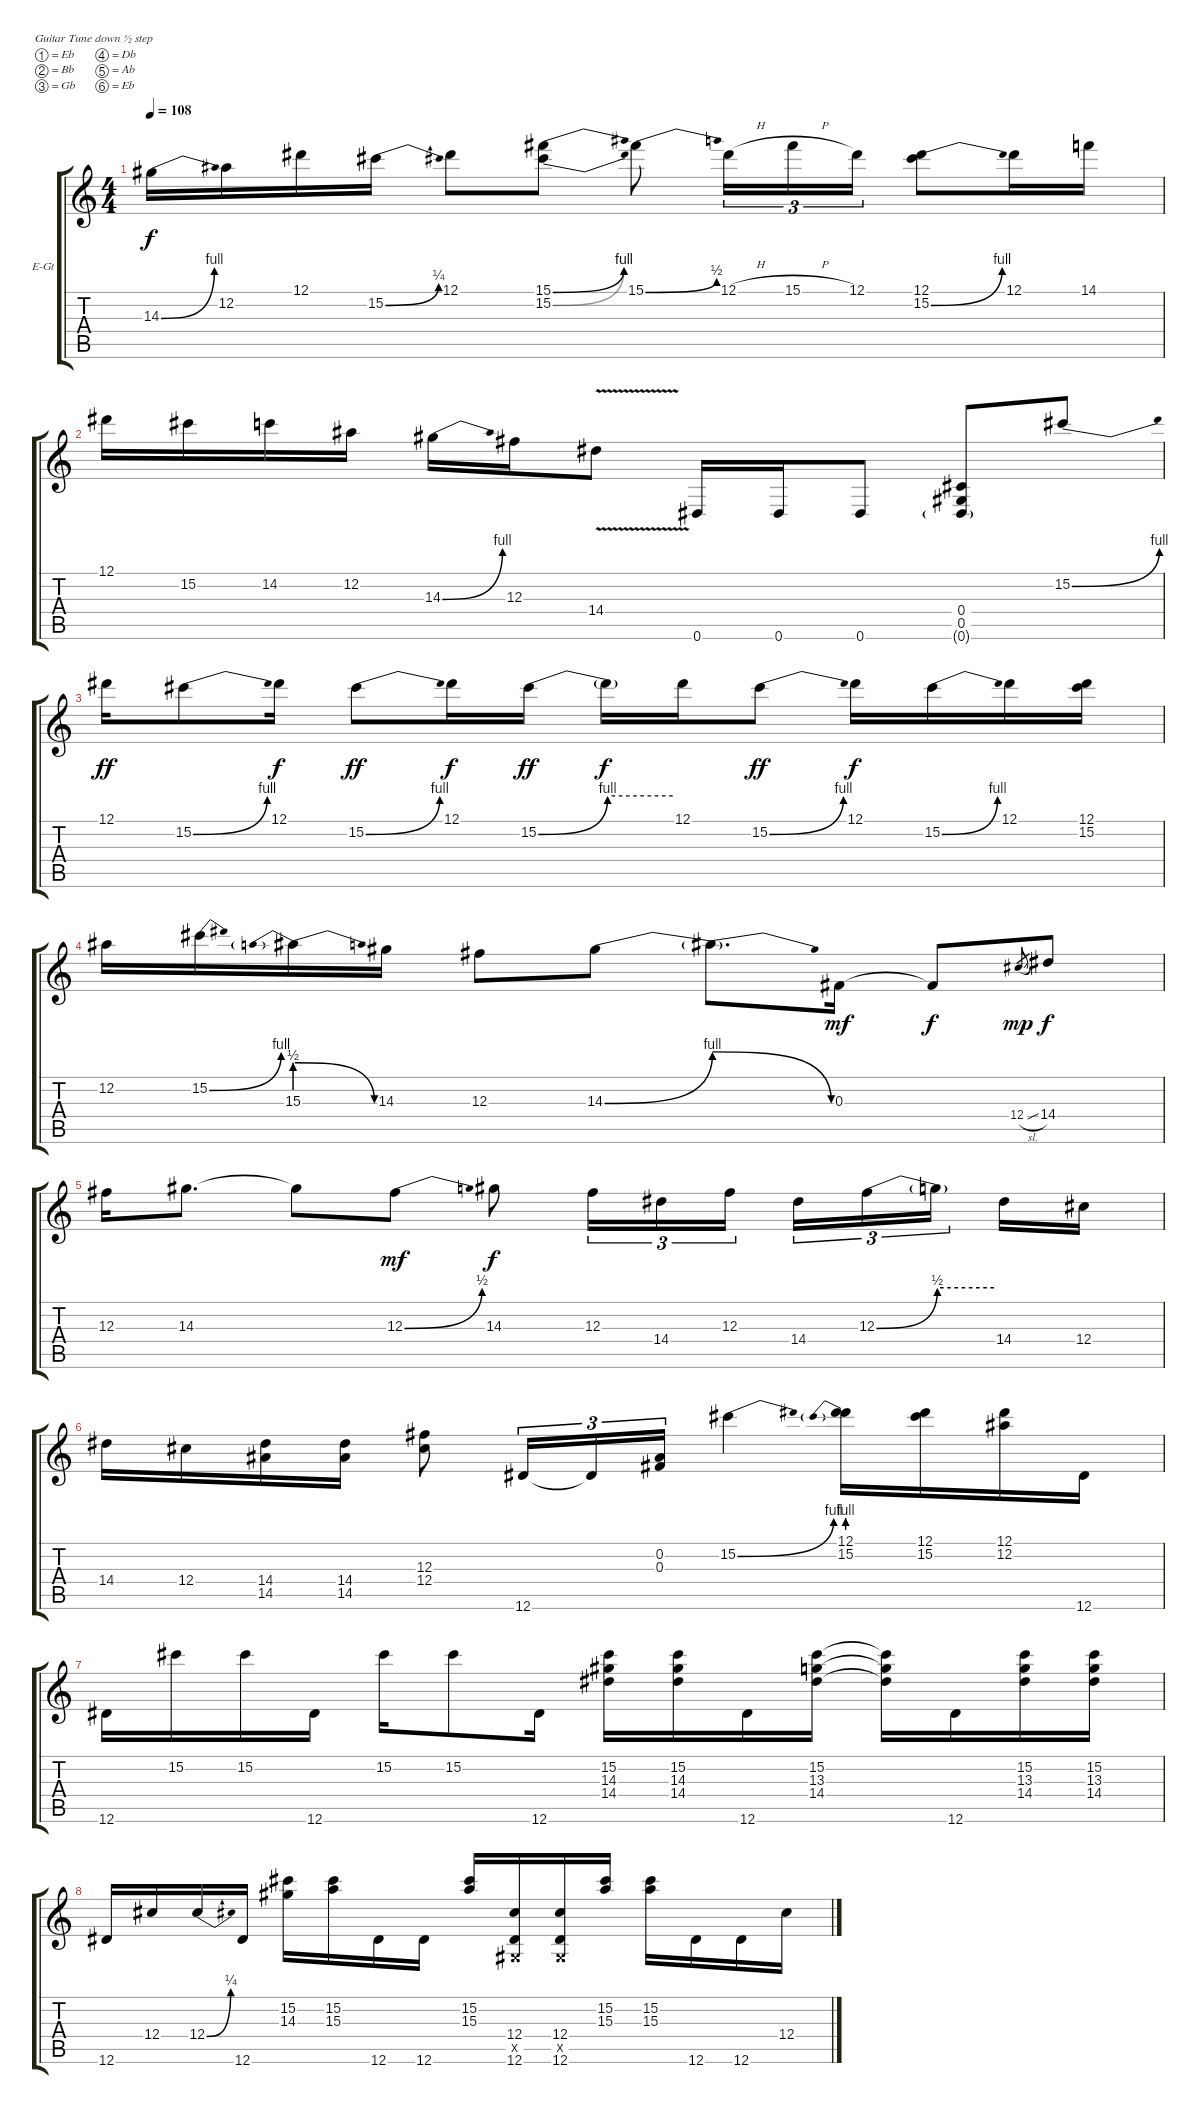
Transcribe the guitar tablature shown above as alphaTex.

\bracketExtendMode groupsimilarinstruments
\firstSystemTrackNameOrientation horizontal
\otherSystemsTrackNameOrientation horizontal
\track ("Guitar (Jimi Hendrix)" "E-Gt") {instrument overdrivenguitar}
\staff {score tabs}
\tuning (Eb4 Bb3 Gb3 Db3 Ab2 Eb2)
\ts (4 4)
\tempo 108
\clef g2
\ks c
14.3{be (bend 0 0 60 4)}.16{dy f} 12.2.16 12.1.16 15.2{be (bend 0 0 60 1)}.16 12.1.8 (15.1{be (bend 0 0 60 4)} 15.2{be (bend 0 0 60 4)}).8 15.1{be (bend 0 0 60 2)}.8 12.1{h}.16{tu (3 2)} 15.1{h}.16{tu (3 2)} 12.1.16{tu (3 2)} (12.1 15.2{be (bend 0 0 60 4)}).8 12.1.16 14.1.16 |
12.1.16 15.2.16 14.2.16 12.2.16 14.3{be (bend 0 0 60 4)}.16 12.3.16 14.4{v}.8 0.6.16 0.6.16 0.6.8 (0.4 0.5 0.6{g}).8 15.2{be (bend 0 0 60 4)}.8 |
12.1.16{dy ff} 15.2{be (bend 0 0 60 4)}.8 12.1.16{dy f} 15.2{be (bend 0 0 60 4)}.8{dy ff} 12.1.16{dy f} 15.2{be (bend 0 0 60 4)}.16{dy ff} 15.2{be (hold 0 4 60 4) t}.16{dy f} 12.1.16 15.2{be (bend 0 0 60 4)}.8{dy ff} 12.1.16{dy f} 15.2{be (bend 0 0 60 4)}.16 12.1.16 (12.1 15.2).16 |
12.2.16 15.2{be (bend 0 0 60 4)}.16 15.3{be (prebendrelease 0 2 60 0)}.16 14.3.16 12.3.8 14.3{be (bend 0 0 60 4)}.8 14.3{be (release 0 4 60 0) t}.8{d} 0.3.16{dy mf} 0.3{t}.8{dy f} 12.4{sl}.8{gr dy mp} 14.4.8{dy f} |
12.3.16 14.3.8{d} 14.3{t}.8 12.3{be (bend 0 0 60 2)}.8{dy mf} 14.3.8{dy f} 12.3.16{tu (3 2)} 14.4.16{tu (3 2)} 12.3.16{tu (3 2)} 14.4.16{tu (3 2)} 12.3{be (bend 0 0 60 2)}.16{tu (3 2)} 12.3{be (hold 0 2 60 2) t}.16{tu (3 2)} 14.4.16 12.4.16 |
14.4.16 12.4.16 (14.4 14.5).16 (14.4 14.5).16 (12.3 12.4).8 12.6.16{tu (3 2)} 12.6{t}.16{tu (3 2)} (0.2 0.3).16{tu (3 2)} 15.2{be (bend 0 0 60 4)}.4 (12.1 15.2{be (prebend 0 4 60 4)}).16 (12.1 15.2).16 (12.1 12.2).16 12.6.16 |
12.6.16 15.2.16 15.2.16 12.6.16 15.2.16 15.2.8 12.6.16 (15.2 14.3 14.4).16 (15.2 14.3 14.4).16 12.6.16 (15.2 13.3 14.4).16 (15.2{t} 13.3{t} 14.4{t}).16 12.6.16 (15.2 13.3 14.4).16 (15.2 13.3 14.4).16 |
12.6.16 12.4.16 12.4{be (bend 0 0 60 1)}.16 12.6.16 (15.2 14.3).16 (15.2 15.3).16 12.6.16 12.6.16 (15.2 15.3).16 (12.4 0.5{x} 12.6).16 (12.4 0.5{x} 12.6).16 (15.2 15.3).16 (15.2 15.3).16 12.6.16 12.6.16 12.4.16
